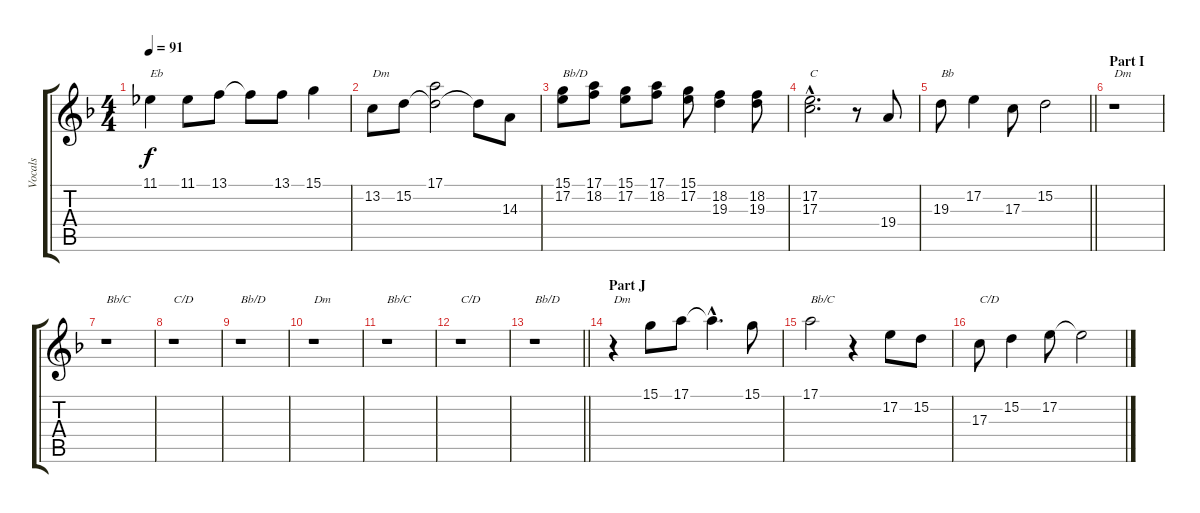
\track ("Vocals" "Vocals") {instrument trumpet}
\staff {score tabs}
\tuning (E4 B3 G3 D3 A2 E2) {hide}
\ts (4 4)
\tempo 91
\clef g2
\ks f
11.1.4{txt "Eb" dy f} 11.1.8 13.1.8 13.1{t}.8 13.1.8 15.1.4 |
13.2.8{txt "Dm"} 15.2.8 (17.1 15.2{t}).2 15.2{t}.8 14.3.8 |
(15.1 17.2).8{txt "Bb/D"} (17.1 18.2).8 (15.1 17.2).8 (17.1 18.2).8 (15.1 17.2).8 (18.2 19.3).4 (18.2 19.3).8 |
(17.2{hac} 17.3{hac}).2{d txt "C"} r.8 19.4.8 |
\barLineRight lightlight
19.3.8{txt "Bb"} 17.2.4 17.3.8 15.2.2 |
\section ("" "Part I")
r.1{txt "Dm"} |
r.1{txt "Bb/C"} |
r.1{txt "C/D"} |
r.1{txt "Bb/D"} |
r.1{txt "Dm"} |
r.1{txt "Bb/C"} |
r.1{txt "C/D"} |
\barLineRight lightlight
r.1{txt "Bb/D"} |
\section ("" "Part J")
r.4{txt "Dm"} 15.1.8 17.1.8 17.1{hac t}.4{d} 15.1.8 |
17.1.2{txt "Bb/C"} r.4 17.2.8 15.2.8 |
17.3.8{txt "C/D"} 15.2.4 17.2.8 17.2{t}.2
